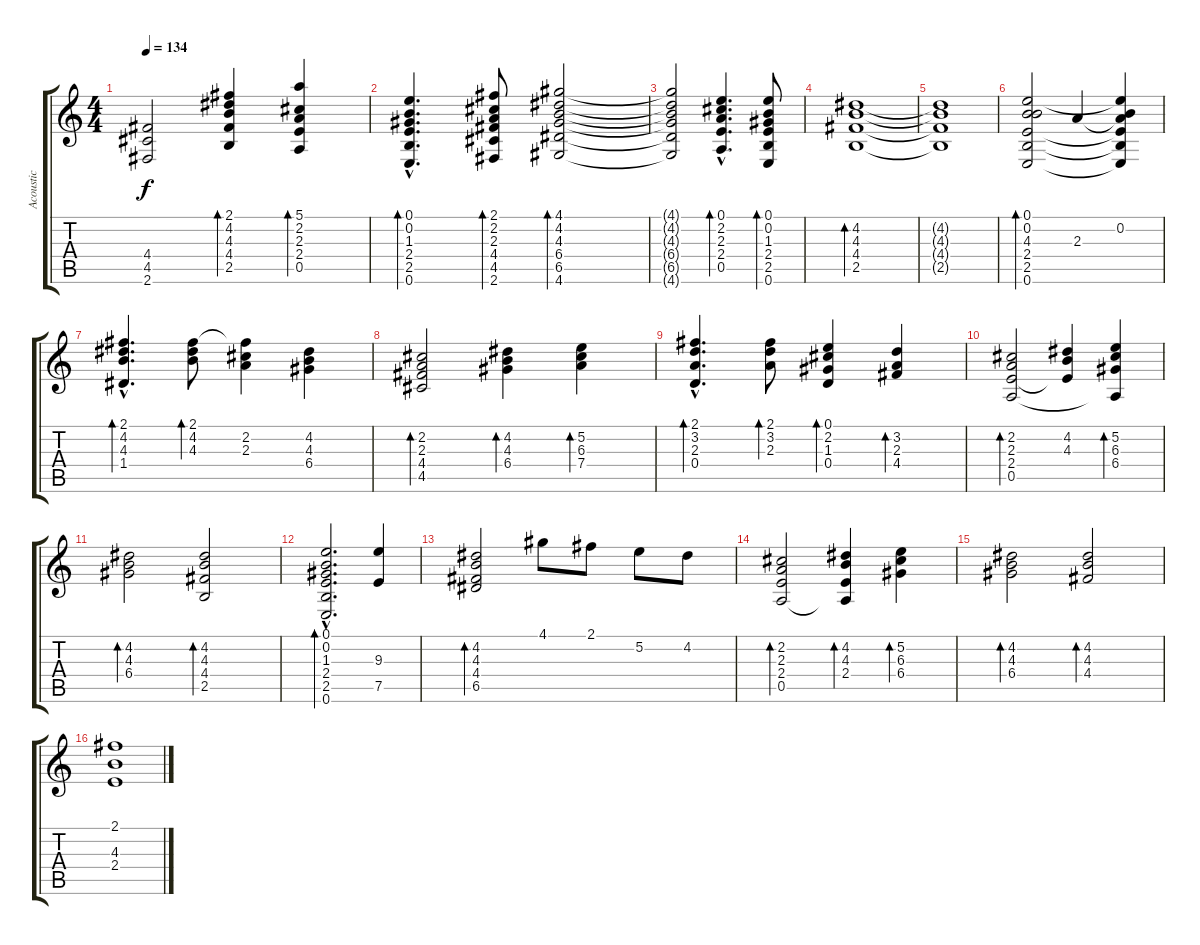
\track ("Acoustic" "Acoustic") {instrument acousticguitarsteel}
\staff {score tabs}
\tuning (E4 B3 G3 D3 A2 E2) {hide}
\ts (4 4)
\tempo 134
\clef g2
\ks c
(4.4{t} 4.5{t} 2.6{t}).2{dy f} (2.1 4.2 4.3 4.4 2.5).4{bd 120} (5.1 2.2 2.3 2.4 0.5).4{bd 120} |
(0.1{hac} 0.2{hac} 1.3{hac} 2.4{hac} 2.5{hac} 0.6{hac}).4{d bd 120} (2.1 2.2 2.3 4.4 4.5 2.6).8{bd 120} (4.1 4.2 4.3 6.4 6.5 4.6).2{bd 120} |
(4.1{t} 4.2{t} 4.3{t} 6.4{t} 6.5{t} 4.6{t}).2 (0.1{hac} 2.2{hac} 2.3{hac} 2.4{hac} 0.5{hac}).4{d bd 120} (0.1 0.2 1.3 2.4 2.5 0.6).8{bd 120} |
(4.2 4.3 4.4 2.5).1{bd 120} |
(4.2{t} 4.3{t} 4.4{t} 2.5{t}).1 |
(0.1 0.2 4.3 2.4 2.5 0.6).2{bd 120} 2.3.4 (0.1{t} 0.2 2.3{t} 2.4{t} 2.5{t} 0.6{t}).4 |
(2.1{hac} 4.2{hac} 4.3{hac} 1.4{hac}).4{d bd 120} (2.1 4.2 4.3).8{bd 120} (2.1{t} 2.2 2.3).4 (4.2 4.3 6.4).4 |
(2.2 2.3 4.4 4.5).2{bd 120} (4.2 4.3 6.4).4{bd 120} (5.2 6.3 7.4).4{bd 120} |
(2.1{hac} 3.2{hac} 2.3{hac} 0.4{hac}).4{d bd 120} (2.1 3.2 2.3).8{bd 120} (0.1 2.2 1.3 0.4).4{bd 120} (3.2 2.3 4.4).4{bd 120} |
(2.2 2.3 2.4 0.5).2{bd 120} (4.2 4.3 2.4{t}).4 (5.2 6.3 6.4 0.5{t}).4{bd 120} |
(4.2 4.3 6.4).2{bd 120} (4.2 4.3 4.4 2.5).2{bd 120} |
(0.1{hac} 0.2{hac} 1.3{hac} 2.4{hac} 2.5{hac} 0.6{hac}).2{d bd 120} (9.3 7.5).4 |
(4.2 4.3 4.4 6.5).2{bd 120} 4.1.8 2.1.8 5.2.8 4.2.8 |
(2.2 2.3 2.4 0.5).2{bd 120} (4.2 4.3 2.4 0.5{t}).4{bd 120} (5.2 6.3 6.4).4{bd 120} |
(4.2 4.3 6.4).2{bd 120} (4.2 4.3 4.4).2{bd 120} |
(2.1 4.3 2.4).1
